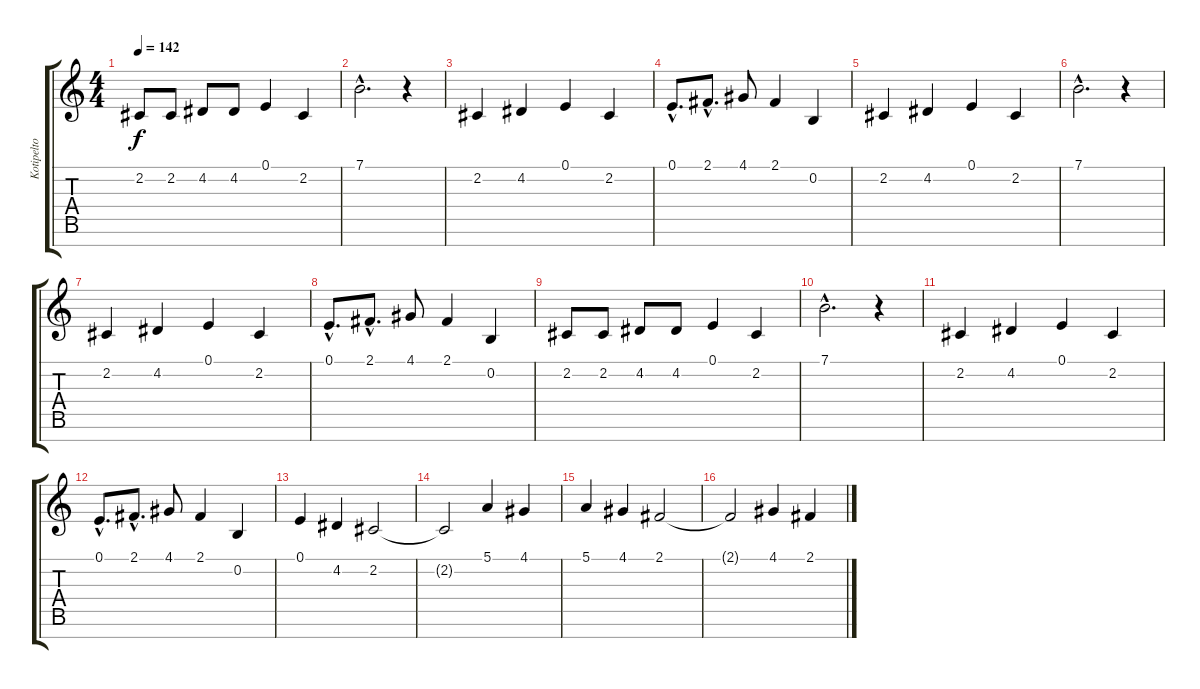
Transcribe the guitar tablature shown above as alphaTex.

\track ("Kotipelto" "Kotipelto") {instrument altosax}
\staff {score tabs}
\tuning (E4 B3 G3 D3 A2 E2 B1) {hide}
\ts (4 4)
\tempo 142
\clef g2
\ks c
2.2.8{dy f} 2.2.8 4.2.8 4.2.8 0.1.4 2.2.4 |
7.1{hac}.2{d} r.4 |
2.2.4 4.2.4 0.1.4 2.2.4 |
0.1{hac}.8{d} 2.1{hac}.8{d} 4.1.8 2.1.4 0.2.4 |
2.2.4 4.2.4 0.1.4 2.2.4 |
7.1{hac}.2{d} r.4 |
2.2.4 4.2.4 0.1.4 2.2.4 |
0.1{hac}.8{d} 2.1{hac}.8{d} 4.1.8 2.1.4 0.2.4 |
2.2.8 2.2.8 4.2.8 4.2.8 0.1.4 2.2.4 |
7.1{hac}.2{d} r.4 |
2.2.4 4.2.4 0.1.4 2.2.4 |
0.1{hac}.8{d} 2.1{hac}.8{d} 4.1.8 2.1.4 0.2.4 |
0.1.4 4.2.4 2.2.2 |
2.2{t}.2 5.1.4 4.1.4 |
5.1.4 4.1.4 2.1.2 |
2.1{t}.2 4.1.4 2.1.4
